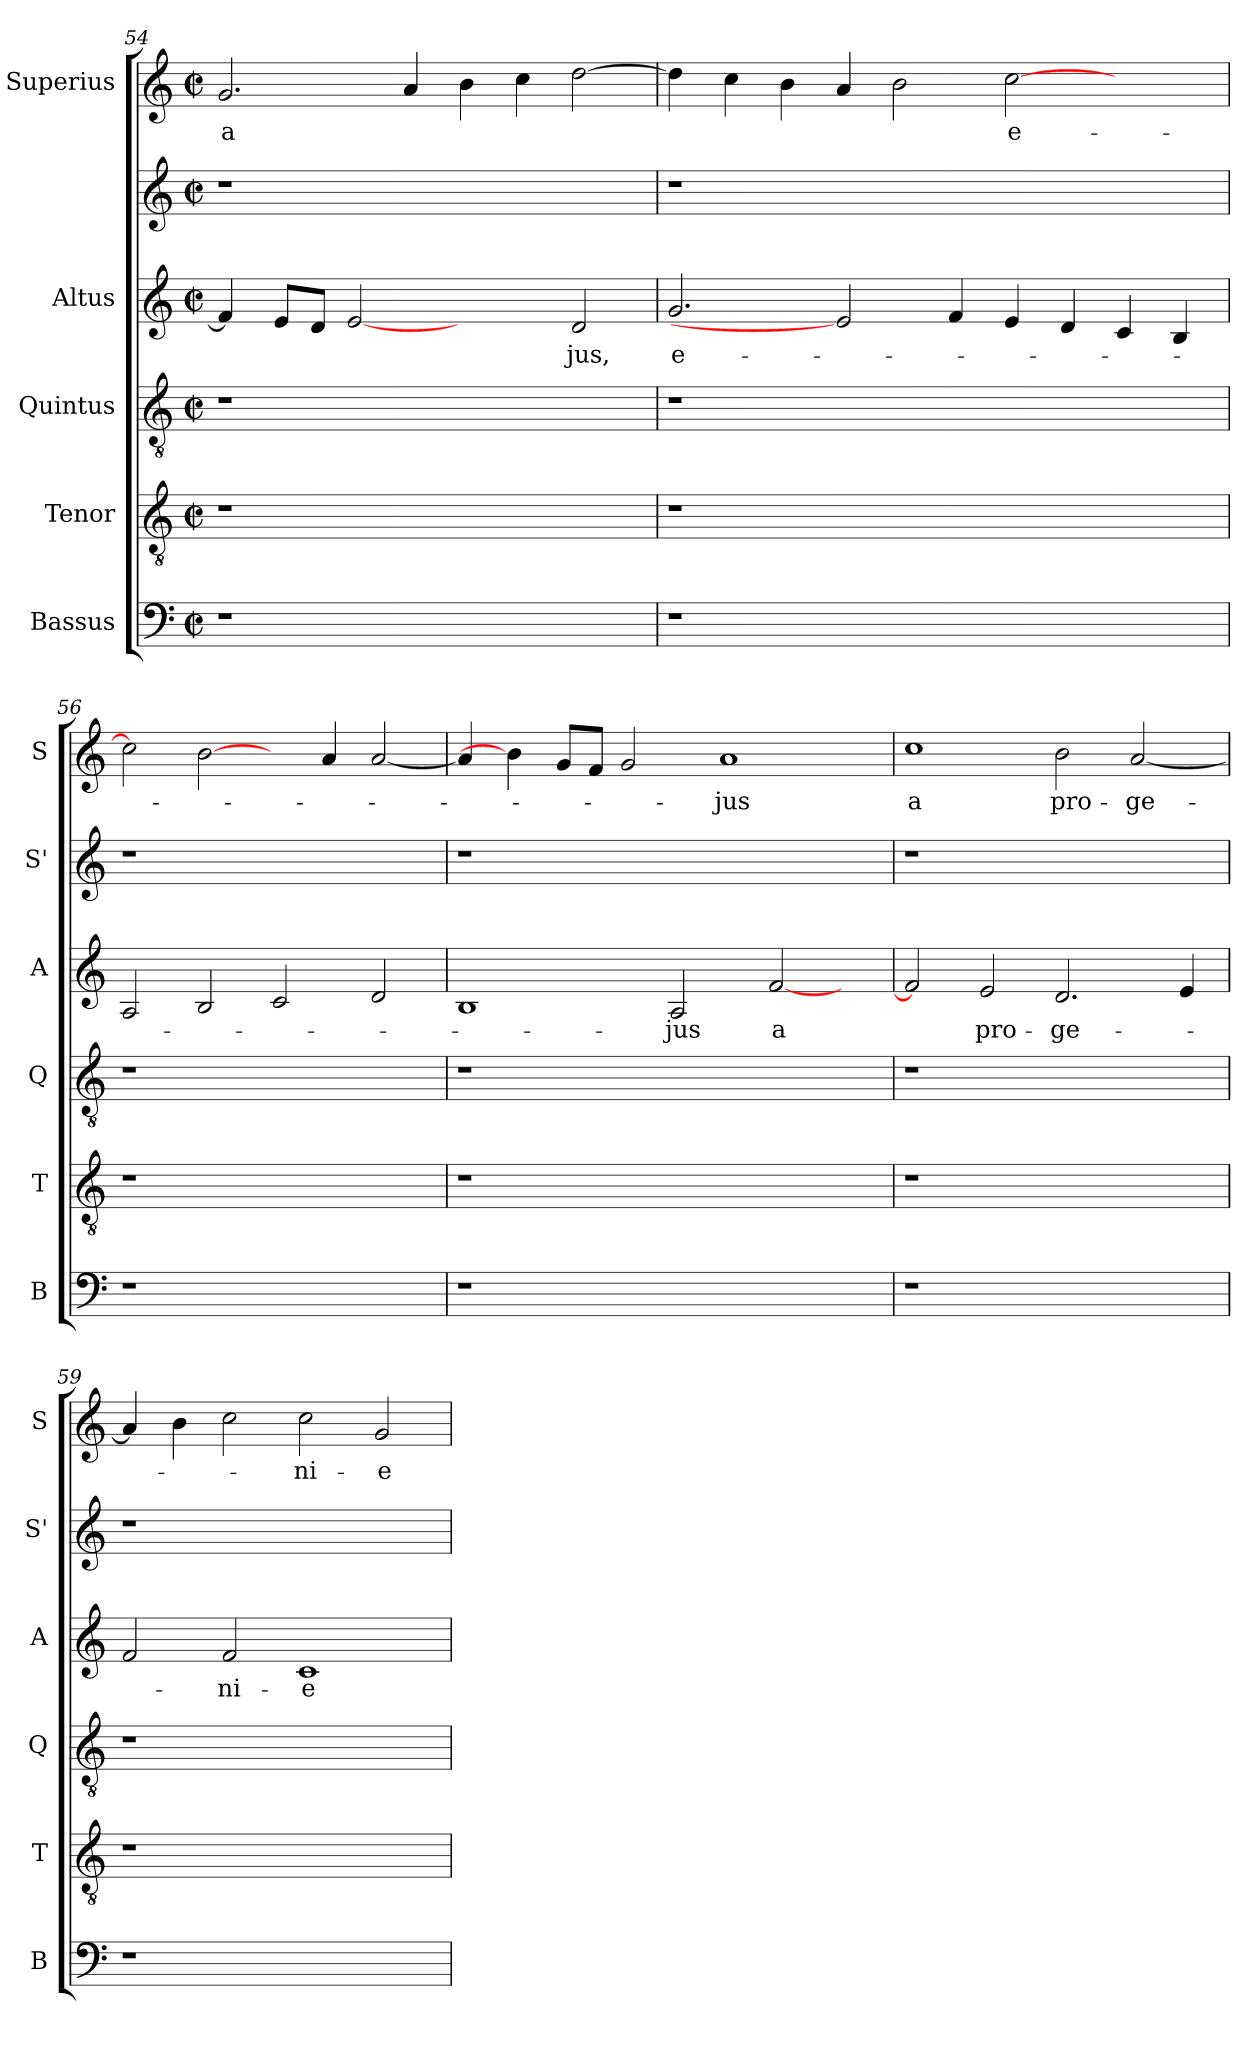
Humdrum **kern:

**kern	**kern	**kern	**kern	**text	**kern	**kern	**text
*part6	*part5	*part4	*part3	*part3	*part2	*part1	*part1
*staff6	*staff5	*staff4	*staff3	*staff3	*staff2	*staff1	*staff1
*I"Bassus	*I"Tenor	*I"Quintus	*I"Altus	*	*	*I"Superius	*
*I'B	*I'T	*I'Q	*I'A	*	*I'S'	*I'S	*
*clefF4	*clefGv2	*clefGv2	*clefG2	*	*clefG2	*clefG2	*
*k[]	*k[]	*k[]	*k[]	*	*k[]	*k[]	*
*C:	*C:	*C:	*C:	*	*C:	*C:	*
*M2/2	*M2/2	*M2/2	*M2/2	*	*M2/2	*M2/2	*
*met(c|)	*met(c|)	*met(c|)	*met(c|)	*	*met(c|)	*met(c|)	*
=54	=54	=54	=54	=54	=54	=54	=54
!	!	!	!	!	!	!	!LO:LY:b
1r	1r	1r	4f/]	.	1r	2.g/	-a
.	.	.	8e/L	.	.	.	.
.	.	.	8d/J	.	.	.	.
.	.	.	[2e	.	.	.	.
.	.	.	.	.	.	4a/	.
1ryy	1ryy	1ryy	2ryy	.	1ryy	4b\	.
.	.	.	.	.	.	4cc\	.
!	!	!	!	!LO:LY:b	!	!	!
.	.	.	2d/	-jus,	.	[2dd\	.
=55	=55	=55	=55	=55	=55	=55	=55
!	!	!	!	!LO:LY:b	!	!	!
1r	1r	1r	2.g/	e-	1r	4dd\]	.
.	.	.	.	.	.	4cc\	.
.	.	.	.	.	.	4b\	.
.	.	.	2e]	.	.	4a/	.
1.ryy	1.ryy	1.ryy	.	.	1.ryy	2b\	.
.	.	.	4f/	.	.	.	.
!	!	!	!	!	!	!	!LO:LY:b
.	.	.	4e/	.	.	[2cc\	e-
.	.	.	4d/	.	.	.	.
.	.	.	4c/	.	.	2ryy	.
.	.	.	4B/	.	.	.	.
!!LO:LB:g=z
=56	=56	=56	=56	=56	=56	=56	=56
1r	1r	1r	2A/	.	1r	2cc\]	.
.	.	.	2B/	.	.	[2b\	.
1ryy	1ryy	1ryy	2c/	.	1ryy	4ryy	.
.	.	.	.	.	.	4a/	.
.	.	.	2d/	.	.	[2a/	.
=57	=57	=57	=57	=57	=57	=57	=57
1r	1r	1r	1B	.	1r	4a/]	.
.	.	.	.	.	.	4b\]	.
.	.	.	.	.	.	8g/L	.
.	.	.	.	.	.	8f/J	.
.	.	.	.	.	.	2g/	.
!	!	!	!	!LO:LY:b	!	!	!
1ryy	1ryy	1ryy	2A/	-jus	1ryy	.	.
!	!	!	!	!	!	!	!LO:LY:b
.	.	.	.	.	.	1a	-jus
!	!	!	!	!LO:LY:b	!	!	!
.	.	.	[2f/	a	.	.	.
4ryy	4ryy	4ryy	4ryy	.	4ryy	.	.
=58	=58	=58	=58	=58	=58	=58	=58
!	!	!	!	!	!	!	!LO:LY:b
1r	1r	1r	2f/]	.	1r	1cc	a
!	!	!	!	!LO:LY:b	!	!	!
.	.	.	2e/	pro-	.	.	.
!	!	!	!	!LO:LY:b	!	!	!LO:LY:b
1ryy	1ryy	1ryy	2.d/	-ge-	1ryy	2b\	pro-
!	!	!	!	!	!	!	!LO:LY:b
.	.	.	.	.	.	[2a/	-ge-
.	.	.	4e/	.	.	.	.
=59	=59	=59	=59	=59	=59	=59	=59
1r	1r	1r	2f/	.	1r	4a/]	.
.	.	.	.	.	.	4b\	.
!	!	!	!	!LO:LY:b	!	!	!
.	.	.	2f/	-ni-	.	2cc\	.
!	!	!	!	!LO:LY:b	!	!	!LO:LY:b
1ryy	1ryy	1ryy	1c	-e	1ryy	2cc\	-ni-
!	!	!	!	!	!	!	!LO:LY:b
.	.	.	.	.	.	2g/	-e
=	=	=	=	=	=	=	=
*-	*-	*-	*-	*-	*-	*-	*-
